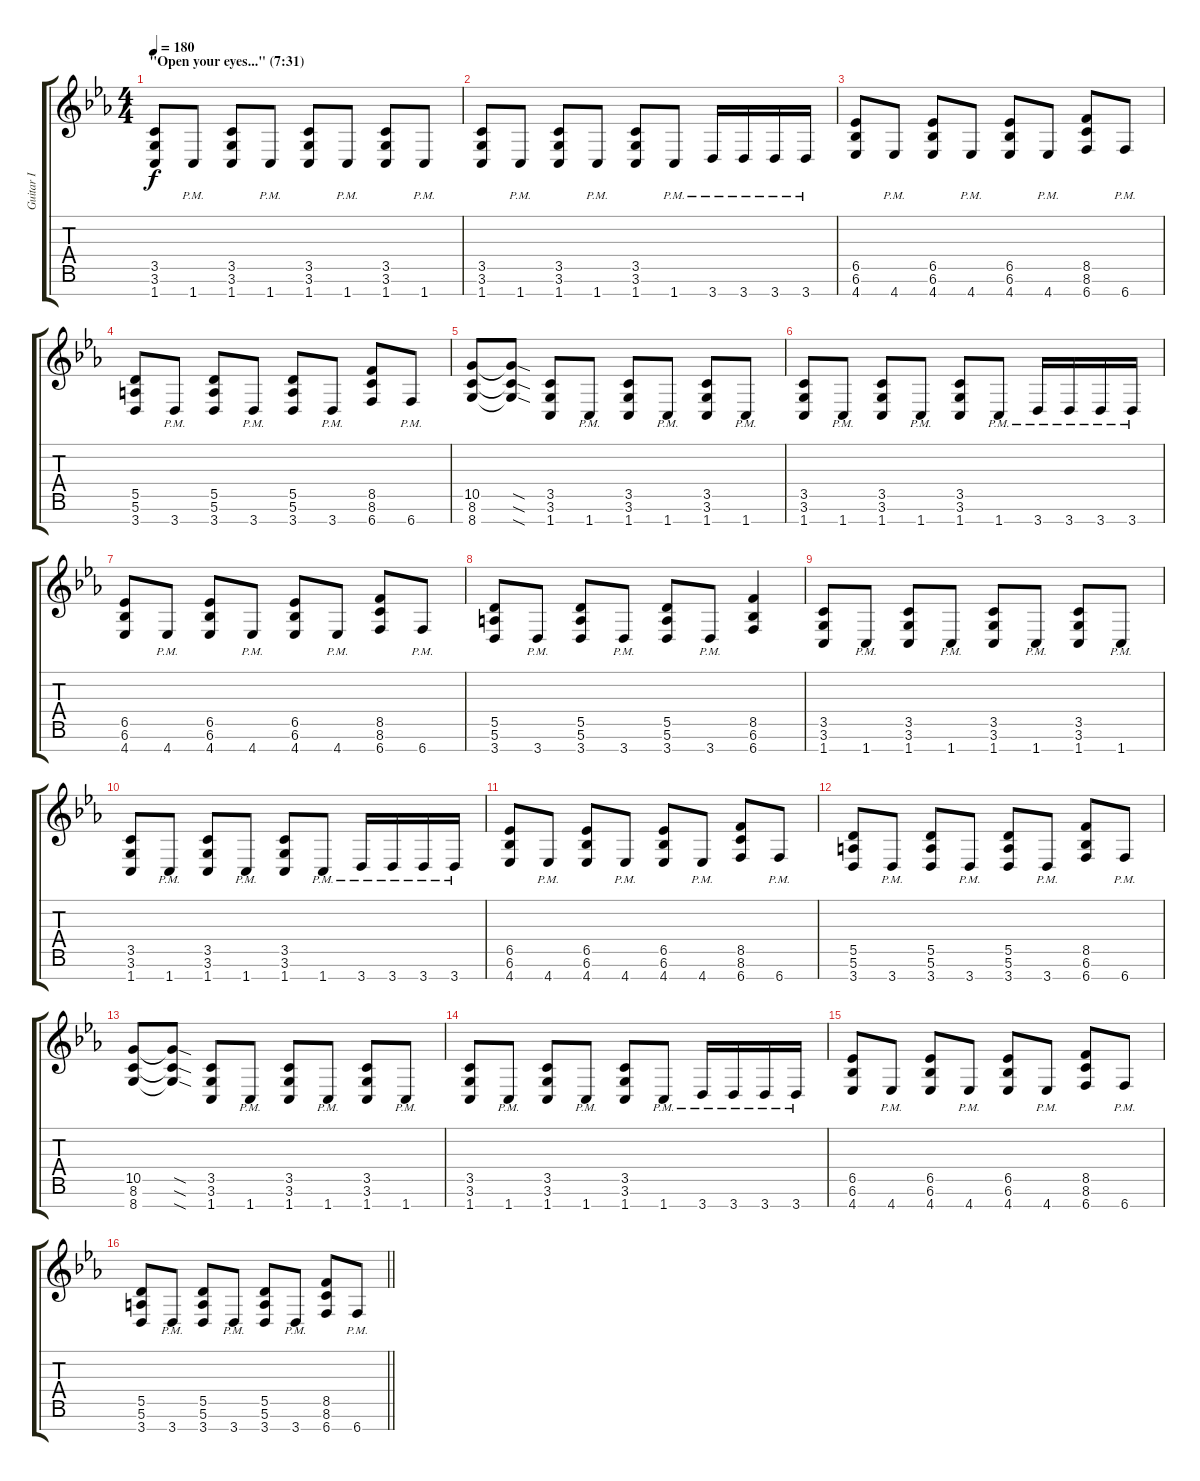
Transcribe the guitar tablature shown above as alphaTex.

\track ("Guitar I" "Guitar I") {instrument distortionguitar}
\staff {score tabs}
\tuning (E4 B3 G3 D3 A2 E2 B1) {hide}
\ts (4 4)
\section ("" "\"Open your eyes...\" (7:31)")
\tempo 180
\clef g2
\ks eb
(3.5 3.6 1.7).8{dy f} 1.7{pm}.8 (3.5 3.6 1.7).8 1.7{pm}.8 (3.5 3.6 1.7).8 1.7{pm}.8 (3.5 3.6 1.7).8 1.7{pm}.8 |
(3.5 3.6 1.7).8 1.7{pm}.8 (3.5 3.6 1.7).8 1.7{pm}.8 (3.5 3.6 1.7).8 1.7{pm}.8 3.7{pm}.16 3.7{pm}.16 3.7{pm}.16 3.7{pm}.16 |
(6.5 6.6 4.7).8 4.7{pm}.8 (6.5 6.6 4.7).8 4.7{pm}.8 (6.5 6.6 4.7).8 4.7{pm}.8 (8.5 8.6 6.7).8 6.7{pm}.8 |
(5.5 5.6 3.7).8 3.7{pm}.8 (5.5 5.6 3.7).8 3.7{pm}.8 (5.5 5.6 3.7).8 3.7{pm}.8 (8.5 8.6 6.7).8 6.7{pm}.8 |
(10.5 8.6 8.7).8 (10.5{sod t} 8.6{sod t} 8.7{sod t}).8 (3.5 3.6 1.7).8 1.7{pm}.8 (3.5 3.6 1.7).8 1.7{pm}.8 (3.5 3.6 1.7).8 1.7{pm}.8 |
(3.5 3.6 1.7).8 1.7{pm}.8 (3.5 3.6 1.7).8 1.7{pm}.8 (3.5 3.6 1.7).8 1.7{pm}.8 3.7{pm}.16 3.7{pm}.16 3.7{pm}.16 3.7{pm}.16 |
(6.5 6.6 4.7).8 4.7{pm}.8 (6.5 6.6 4.7).8 4.7{pm}.8 (6.5 6.6 4.7).8 4.7{pm}.8 (8.5 8.6 6.7).8 6.7{pm}.8 |
(5.5 5.6 3.7).8 3.7{pm}.8 (5.5 5.6 3.7).8 3.7{pm}.8 (5.5 5.6 3.7).8 3.7{pm}.8 (8.5 6.6 6.7).4 |
(3.5 3.6 1.7).8 1.7{pm}.8 (3.5 3.6 1.7).8 1.7{pm}.8 (3.5 3.6 1.7).8 1.7{pm}.8 (3.5 3.6 1.7).8 1.7{pm}.8 |
(3.5 3.6 1.7).8 1.7{pm}.8 (3.5 3.6 1.7).8 1.7{pm}.8 (3.5 3.6 1.7).8 1.7{pm}.8 3.7{pm}.16 3.7{pm}.16 3.7{pm}.16 3.7{pm}.16 |
(6.5 6.6 4.7).8 4.7{pm}.8 (6.5 6.6 4.7).8 4.7{pm}.8 (6.5 6.6 4.7).8 4.7{pm}.8 (8.5 8.6 6.7).8 6.7{pm}.8 |
(5.5 5.6 3.7).8 3.7{pm}.8 (5.5 5.6 3.7).8 3.7{pm}.8 (5.5 5.6 3.7).8 3.7{pm}.8 (8.5 6.6 6.7).8 6.7{pm}.8 |
(10.5 8.6 8.7).8 (10.5{sod t} 8.6{sod t} 8.7{sod t}).8 (3.5 3.6 1.7).8 1.7{pm}.8 (3.5 3.6 1.7).8 1.7{pm}.8 (3.5 3.6 1.7).8 1.7{pm}.8 |
(3.5 3.6 1.7).8 1.7{pm}.8 (3.5 3.6 1.7).8 1.7{pm}.8 (3.5 3.6 1.7).8 1.7{pm}.8 3.7{pm}.16 3.7{pm}.16 3.7{pm}.16 3.7{pm}.16 |
(6.5 6.6 4.7).8 4.7{pm}.8 (6.5 6.6 4.7).8 4.7{pm}.8 (6.5 6.6 4.7).8 4.7{pm}.8 (8.5 8.6 6.7).8 6.7{pm}.8 |
\barLineRight lightlight
(5.5 5.6 3.7).8 3.7{pm}.8 (5.5 5.6 3.7).8 3.7{pm}.8 (5.5 5.6 3.7).8 3.7{pm}.8 (8.5 8.6 6.7).8 6.7{pm}.8
